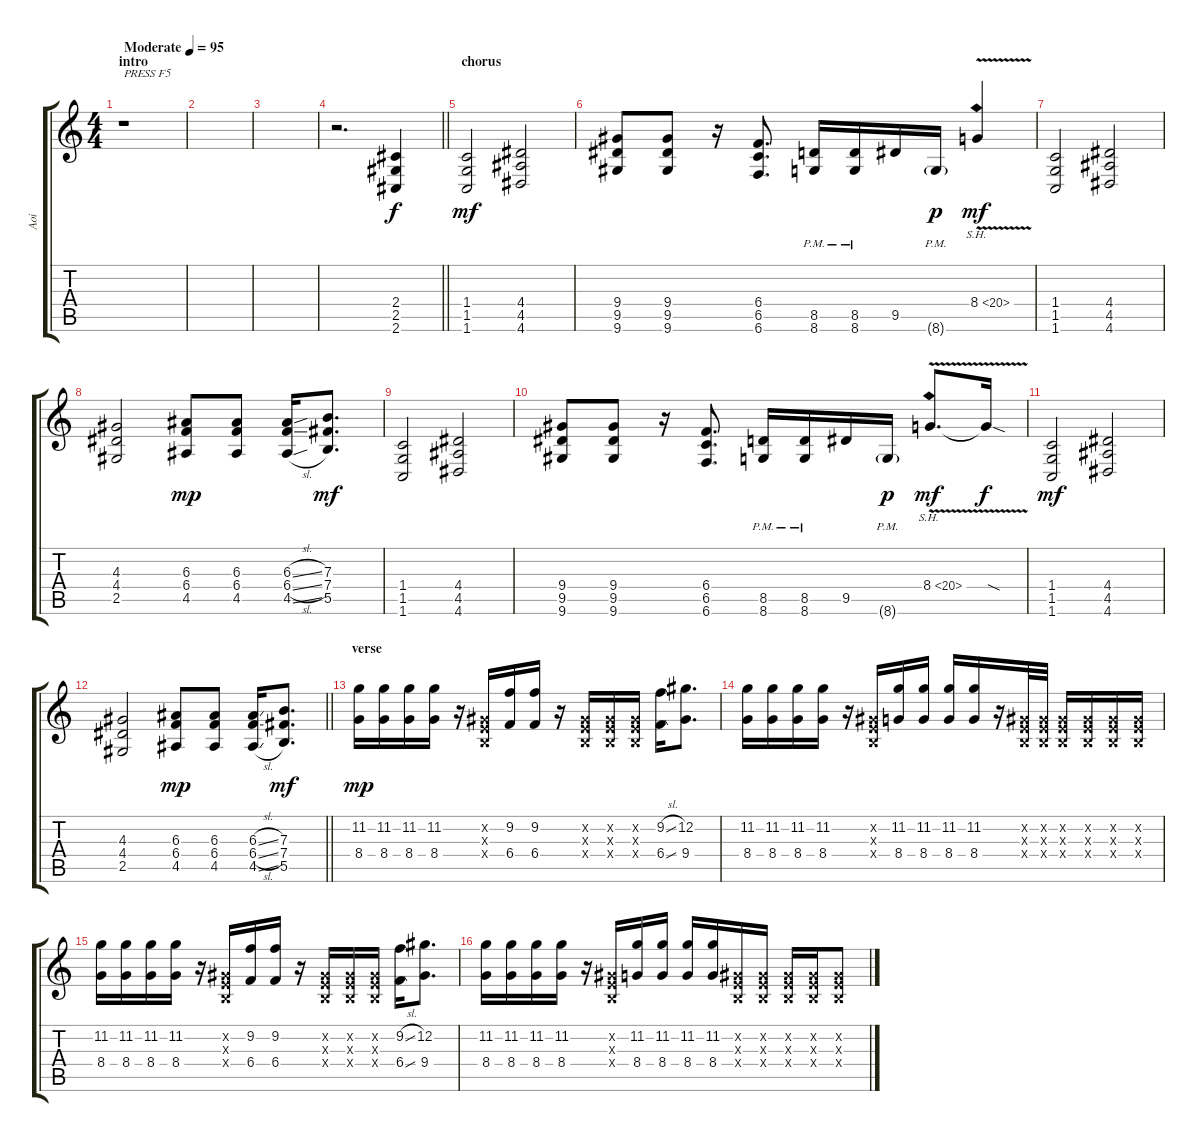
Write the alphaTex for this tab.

\track ("Aoi" "Aoi") {instrument distortionguitar}
\staff {score tabs}
\tuning (Db4 Ab3 E3 B2 Gb2 B1) {hide}
\ts (4 4)
\section ("" "intro")
\tempo (95 "Moderate")
\clef g2
\ks c
r.1{txt "PRESS F5" dy f instrument distortionguitar} |
|
|
\barLineRight lightlight
r.2{d} (2.4 2.5 2.6).4 |
\section ("" "chorus")
(1.4 1.5 1.6).2{dy mf} (4.4 4.5 4.6).2 |
(9.4 9.5 9.6).8 (9.4 9.5 9.6).8 r.16 (6.4 6.5 6.6).8{d} (8.5{pm} 8.6{pm}).16 (8.5{pm} 8.6{pm}).16 9.5.16 8.6{g pm}.16{dy p} 8.4{sh 12 v}.4{dy mf} |
(1.4 1.5 1.6).2 (4.4 4.5 4.6).2 |
(4.3 4.4 2.5).2 (6.3 6.4 4.5).8{dy mp} (6.3 6.4 4.5).8 (6.3{sl} 6.4{sl} 4.5{sl}).16 (7.3 7.4 5.5).8{d dy mf} |
(1.4 1.5 1.6).2 (4.4 4.5 4.6).2 |
(9.4 9.5 9.6).8 (9.4 9.5 9.6).8 r.16 (6.4 6.5 6.6).8{d} (8.5{pm} 8.6{pm}).16 (8.5{pm} 8.6{pm}).16 9.5.16 8.6{g pm}.16{dy p} 8.4{sh 12 v}.8{d dy mf} 8.4{sod t}.16{dy f} |
(1.4 1.5 1.6).2{dy mf} (4.4 4.5 4.6).2 |
\barLineRight lightlight
(4.3 4.4 2.5).2 (6.3 6.4 4.5).8{dy mp} (6.3 6.4 4.5).8 (6.3{sl} 6.4{sl} 4.5{sl}).16 (7.3 7.4 5.5).8{d dy mf} |
\section ("" "verse")
(11.2 8.4).16{dy mp instrument overdrivenguitar} (11.2 8.4).16 (11.2 8.4).16 (11.2 8.4).16 r.16 (0.2{x} 0.3{x} 0.4{x}).16 (9.2 6.4).16 (9.2 6.4).16 r.16 (0.2{x} 0.3{x} 0.4{x}).16 (0.2{x} 0.3{x} 0.4{x}).16 (0.2{x} 0.3{x} 0.4{x}).16 (9.2{sl} 6.4{sl}).16 (12.2 9.4).8{d} |
(11.2 8.4).16 (11.2 8.4).16 (11.2 8.4).16 (11.2 8.4).16 r.16 (0.2{x} 0.3{x} 0.4{x}).16 (11.2 8.4).16 (11.2 8.4).16 (11.2 8.4).16 (11.2 8.4).16 r.16 (0.2{x} 0.3{x} 0.4{x}).32 (0.2{x} 0.3{x} 0.4{x}).32 (0.2{x} 0.3{x} 0.4{x}).16 (0.2{x} 0.3{x} 0.4{x}).16 (0.2{x} 0.3{x} 0.4{x}).16 (0.2{x} 0.3{x} 0.4{x}).16 |
(11.2 8.4).16 (11.2 8.4).16 (11.2 8.4).16 (11.2 8.4).16 r.16 (0.2{x} 0.3{x} 0.4{x}).16 (9.2 6.4).16 (9.2 6.4).16 r.16 (0.2{x} 0.3{x} 0.4{x}).16 (0.2{x} 0.3{x} 0.4{x}).16 (0.2{x} 0.3{x} 0.4{x}).16 (9.2{sl} 6.4{sl}).16 (12.2 9.4).8{d} |
(11.2 8.4).16 (11.2 8.4).16 (11.2 8.4).16 (11.2 8.4).16 r.16 (0.2{x} 0.3{x} 0.4{x}).16 (11.2 8.4).16 (11.2 8.4).16 (11.2 8.4).16 (11.2 8.4).16 (0.2{x} 0.3{x} 0.4{x}).16 (0.2{x} 0.3{x} 0.4{x}).16 (0.2{x} 0.3{x} 0.4{x}).16 (0.2{x} 0.3{x} 0.4{x}).16 (0.2{x} 0.3{x} 0.4{x}).8
